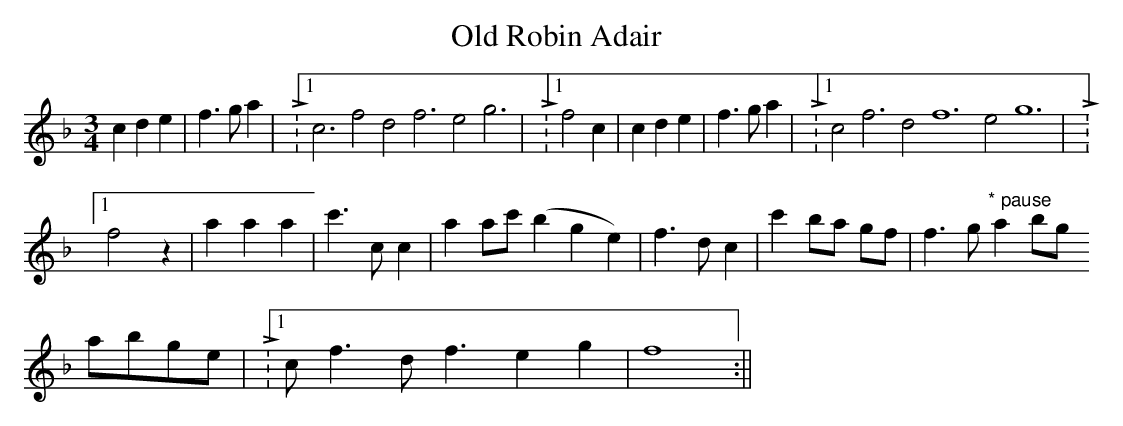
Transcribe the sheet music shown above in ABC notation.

X:1
T:Old Robin Adair
M:3/4
L:1/4
K:F major
cde|f>ga|L:1/32c3f2 d2f3 e2g3|L:1/4f2c|cde|f>ga|L:1/32c2f3 d2f6 e2g6|L:1
/4f2 z|aaa|c'>cc|aa/2c'/2(bge)|f>dc|c' b/2a/2 g/2f/2|f>g"* pause"a b/2g/
2a/2b/2g/2e/2|L:1/8c<f d<f eg|f4:||
